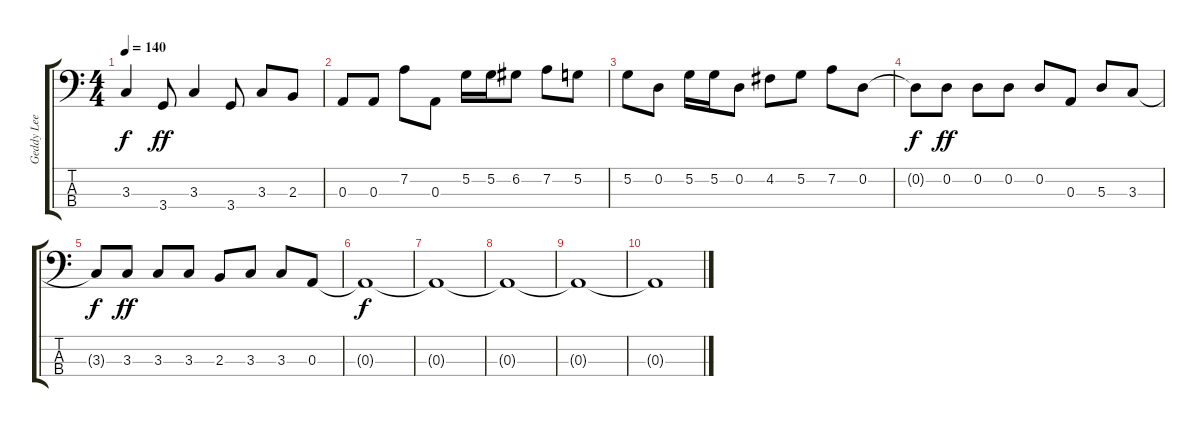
\track ("Geddy Lee " "Geddy Lee ") {instrument electricbasspick}
\staff {score tabs}
\tuning (G2 D2 A1 E1) {hide}
\ts (4 4)
\tempo 140
\clef f4
\ks c
3.3{t}.4{dy f} 3.4.8{dy ff} 3.3.4 3.4.8 3.3.8 2.3.8 |
0.3.8 0.3.8 7.2.8 0.3.8 5.2.16 5.2.16 6.2.8 7.2.8 5.2.8 |
5.2.8 0.2.8 5.2.16 5.2.16 0.2.8 4.2.8 5.2.8 7.2.8 0.2.8 |
0.2{t}.8{dy f} 0.2.8{dy ff} 0.2.8 0.2.8 0.2.8 0.3.8 5.3.8 3.3.8 |
3.3{t}.8{dy f} 3.3.8{dy ff} 3.3.8 3.3.8 2.3.8 3.3.8 3.3.8 0.3.8 |
0.3{t}.1{dy f} |
0.3{t}.1 |
0.3{t}.1 |
0.3{t}.1 |
0.3{t}.1
